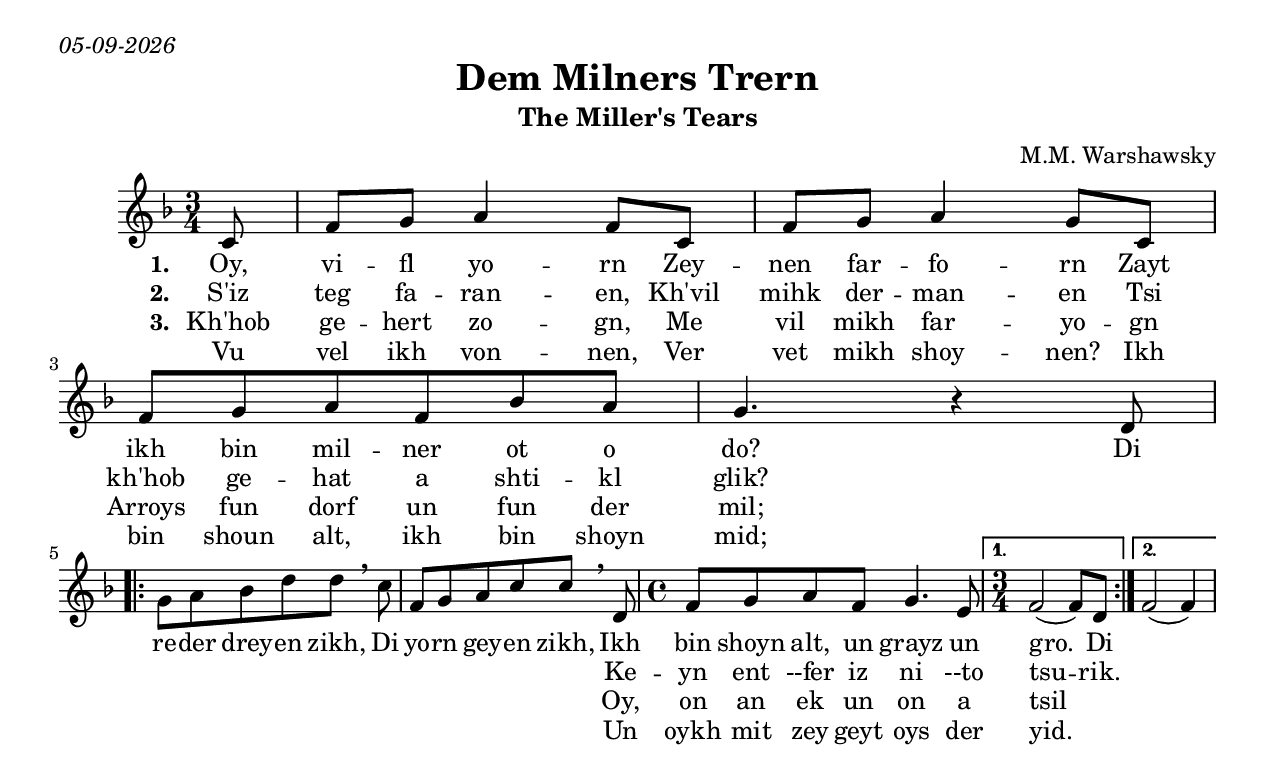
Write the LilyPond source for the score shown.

\version "2.18.0"
\include "english.ly"
\paper{
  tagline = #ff
  print-all-headers = ##t
  #(set-paper-size "letter")
}
date = #(strftime "%d-%m-%Y" (localtime (current-time)))

\markup{ \italic{ \date }  }

%\markup{ Got something to say? }

global = {
  \clef treble
  \key d \minor
  \time 3/4
  \set Score.markFormatter = #format-mark-box-alphabet
}

%#################################### Melody ########################
%melody =  \transpose c d \relative c' {  %transpose for clarinet
melody = \relative c' {
  \global
  \partial 8*1 c8   %lead in notes
  f8 g a4 f8 c
  f8 g a4 g8 c,
  \break
  f8 g a f bf a
  g4. r4 d8
  \break

  \repeat volta 2{
    %\mark \default
    g8 a bf d d\breathe c
    f,g8 a c c\breathe d,|
    \time 4/4 f8 g a f g4. e8|
    \time 3/4
  }
  \alternative{
    {f2(f8) d}
    {f2 (f4)}

  }


}
%################################# Lyrics #####################
\addlyrics{
  \set stanza = #"1. "
  Oy, vi -- fl  yo -- rn
  Zey -- nen far -- fo -- rn
  Zayt ikh bin mil -- ner ot o do?
  Di re -- der drey -- en zikh,
  Di yo -- rn gey -- en zikh,
  Ikh bin shoyn alt, un grayz un gro. Di
}

\addlyrics{
  \set stanza = #"2. "
  S'iz teg fa -- ran -- en,
  Kh'vil mihk der -- man -- en
  Tsi kh'hob ge -- hat a shti -- kl glik?
  \repeat unfold 12 {\skip 2}
  Ke -- yn ent --fer iz ni --to tsu -- rik.
}

\addlyrics {
  \set stanza = #"3. "
  Kh'hob ge -- hert zo -- gn,
  Me vil mikh far -- yo -- gn
  Arroys fun dorf un fun der mil;
  \repeat unfold 12 {\skip 2}
  Oy, on an ek un on a tsil
}


\addlyrics {
  Vu vel ikh von -- nen,
  Ver vet mikh shoy -- nen?
  Ikh bin shoun alt, ikh bin shoyn mid;
  \repeat unfold 12 {\skip 2}
  Un oykh mit zey geyt oys der yid.

}

%################################# Chords #######################
harmonies = \chordmode {

}

\score {
  <<
    \new ChordNames {
      \set chordChanges = ##t
      \harmonies
    }
    \new Staff   \melody
  >>
  \header{
    title= "Dem Milners Trern"
    subtitle="The Miller's Tears"
    composer= "M.M. Warshawsky"
    instrument =""
    arranger= ""
  }
  \layout{indent = 1.0\cm}
  \midi {
    \tempo 4 = 120

    % \midi { }
  }
}
%{
% more verses:
\markup{}
\markup {
  \fill-line {
    \hspace #0.1 % distance from left margin
    \column {
      \line { "1."
	\column {
	  ""
	}
      }
      \hspace #0.2 % vertical distance between verses
      \line { "2."
	\column {
	 ""
	}
      }
    }
    \hspace #0.1  % horiz. distance between columns
    \column {
      \line { "3."
	\column {
	  ""
	}
      }
      \hspace #0.2 % distance between verses
      \line { "4."
	\column {
	 ""
	}
      }
    }
    \hspace #0.1 % distance to right margin
  }
}

%}
